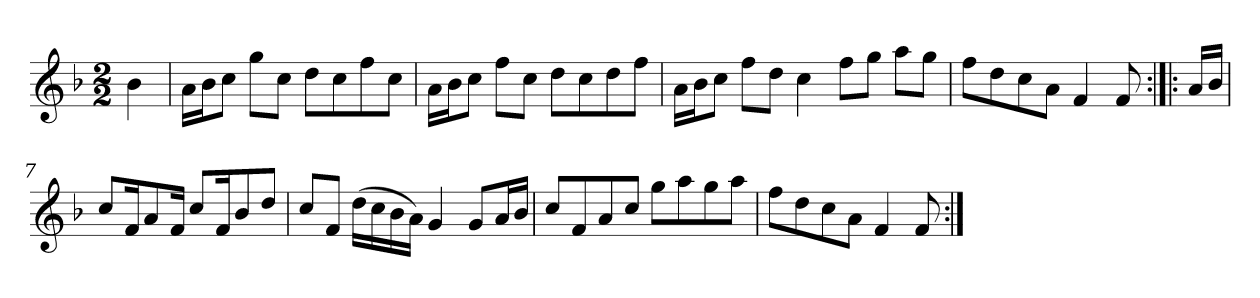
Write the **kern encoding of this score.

**kern
*part1
*staff1
*clefG2
*k[b-]
*F:
*M2/2
=1
4b-\
=2
16a\LL
16b-\J
8cc\J
8gg\L
8cc\J
8dd\L
8cc\
8ff\
8cc\J
=3
16a\LL
16b-\J
8cc\J
8ff\L
8cc\J
8dd\L
8cc\
8dd\
8ff\J
=4
16a\LL
16b-\J
8cc\J
8ff\L
8dd\J
4cc\
8ff\L
8gg\J
8aa\L
8gg\J
=5
8ff\L
8dd\
8cc\
8a\J
4f/
8f/
=6:|!|:
16a/LL
16b-/JJ
!!LO:LB:g=z
=7
8cc/L
16f/K
8a/
16f/Jk
8cc/L
16f/K
8b-/
8dd/J
=8
8cc/L
8f/J
(>16dd\LL
16cc\
16b-\
16a\JJ)
4g/
8g/L
16a/L
16b-/JJ
=9
8cc/L
8f/
8a/
8cc/J
8gg\L
8aa\
8gg\
8aa\J
=10
8ff\L
8dd\
8cc\
8a\J
4f/
8f/
=:|!
*-
